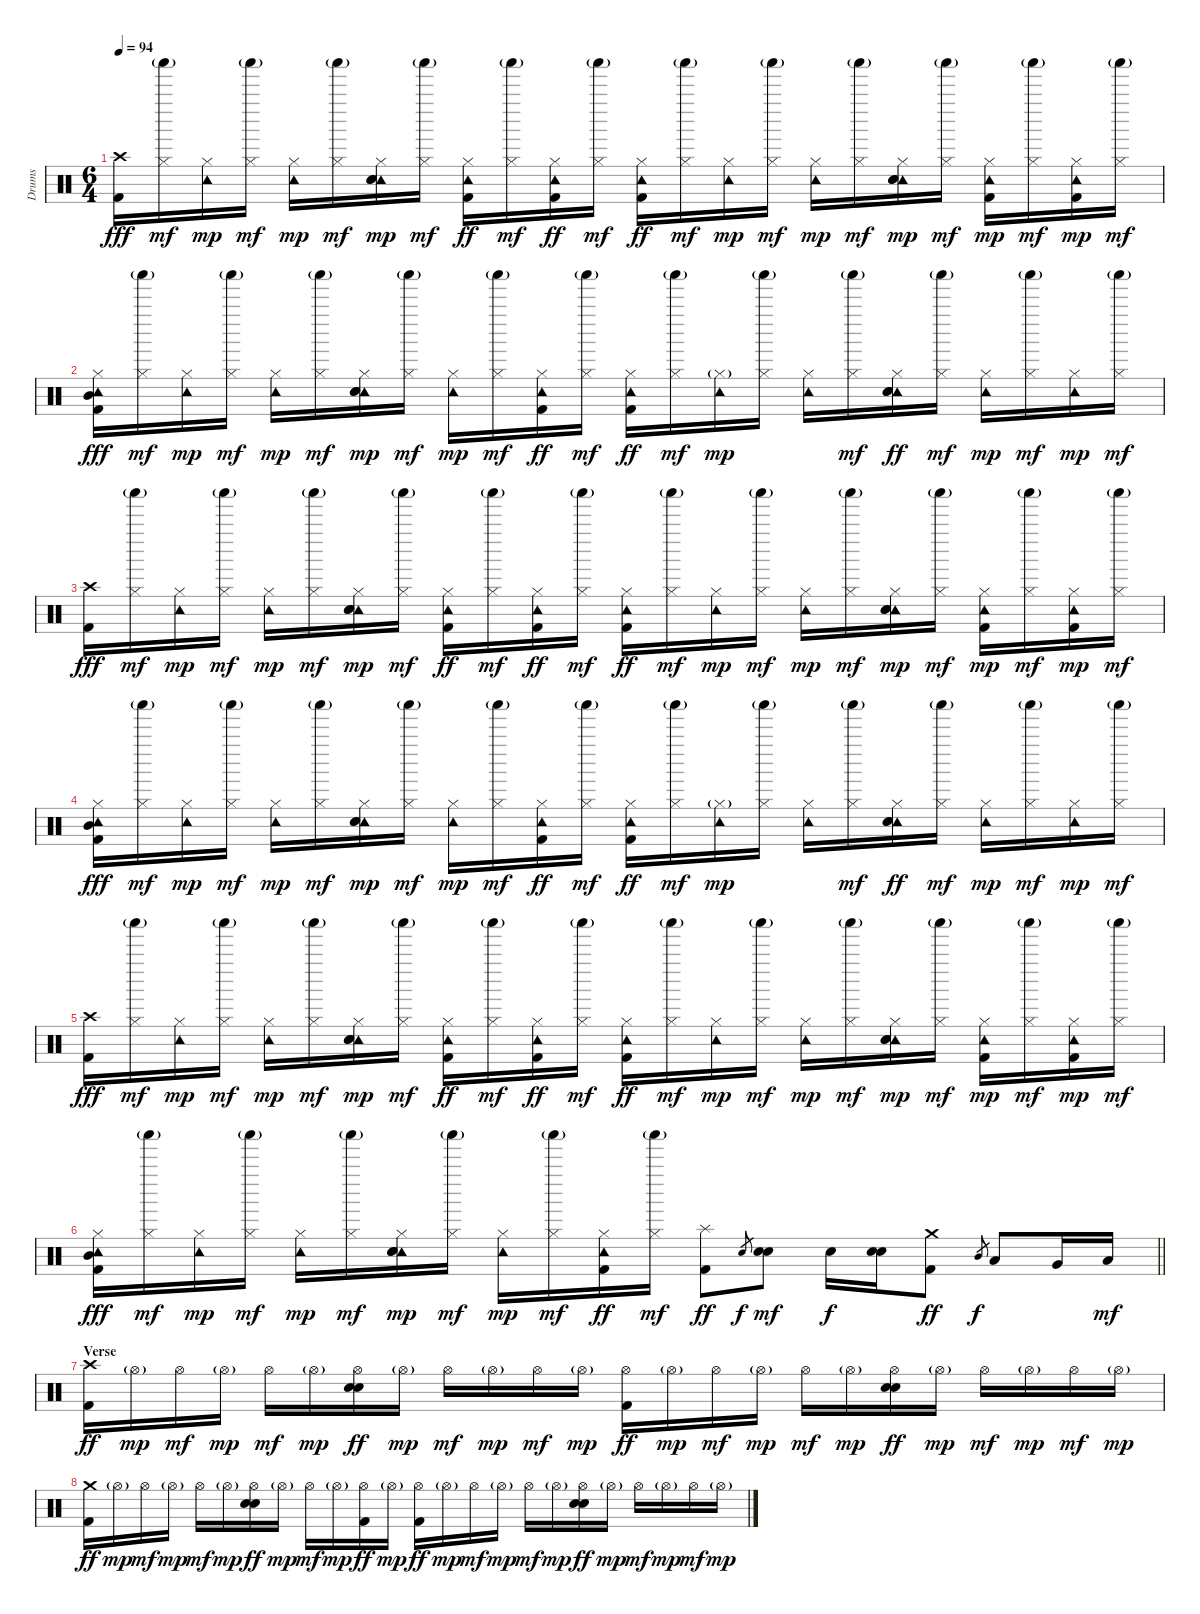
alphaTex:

\track ("Drums" "Drums") {instrument percussion}
\staff {score}
\articulation defaults
\ts (6 4)
\tempo 94
\clef neutral
\ks c
("Crash high (hit)" "Kick (hit) 2").16{dy fff} ("Shaker (hit)"{g} "Hi-Hat (closed)").16{dy mf} ("Hi-Hat (closed)" "Tambourine (hit)").16{dy mp} ("Shaker (hit)"{g} "Hi-Hat (closed)").16{dy mf} ("Hi-Hat (closed)" "Tambourine (hit)").16{dy mp} ("Shaker (hit)"{g} "Hi-Hat (closed)").16{dy mf} ("Hi-Hat (closed)" "Tambourine (hit)" "Electric Snare (hit)" "Metronome (bell)").16{dy mp} ("Shaker (hit)"{g} "Hi-Hat (closed)").16{dy mf} ("Hi-Hat (closed)" "Tambourine (hit)" "Kick (hit) 2").16{dy ff} ("Shaker (hit)"{g} "Hi-Hat (closed)").16{dy mf} ("Hi-Hat (closed)" "Tambourine (hit)" "Kick (hit) 2").16{dy ff} ("Shaker (hit)"{g} "Hi-Hat (closed)").16{dy mf} ("Hi-Hat (closed)" "Tambourine (hit)" "Kick (hit) 2").16{dy ff} ("Shaker (hit)"{g} "Hi-Hat (closed)").16{dy mf} ("Hi-Hat (closed)" "Tambourine (hit)").16{dy mp} ("Shaker (hit)"{g} "Hi-Hat (closed)").16{dy mf} ("Hi-Hat (closed)" "Tambourine (hit)").16{dy mp} ("Shaker (hit)"{g} "Hi-Hat (closed)").16{dy mf} ("Hi-Hat (closed)" "Tambourine (hit)" "Electric Snare (hit)" "Metronome (bell)").16{dy mp} ("Shaker (hit)"{g} "Hi-Hat (closed)").16{dy mf} ("Hi-Hat (closed)" "Tambourine (hit)" "Kick (hit) 2").16{dy mp} ("Shaker (hit)"{g} "Hi-Hat (closed)").16{dy mf} ("Hi-Hat (closed)" "Tambourine (hit)" "Kick (hit) 2").16{dy mp} ("Shaker (hit)"{g} "Hi-Hat (closed)").16{dy mf} |
("Hi-Hat (closed)" "Tambourine (hit)" "Mid Tom (hit)" "Kick (hit) 2").16{dy fff} ("Shaker (hit)"{g} "Hi-Hat (closed)").16{dy mf} ("Hi-Hat (closed)" "Tambourine (hit)").16{dy mp} ("Shaker (hit)"{g} "Hi-Hat (closed)").16{dy mf} ("Hi-Hat (closed)" "Tambourine (hit)").16{dy mp} ("Shaker (hit)"{g} "Hi-Hat (closed)").16{dy mf} ("Hi-Hat (closed)" "Tambourine (hit)" "Electric Snare (hit)" "Metronome (bell)").16{dy mp} ("Shaker (hit)"{g} "Hi-Hat (closed)").16{dy mf} ("Hi-Hat (closed)" "Tambourine (hit)").16{dy mp} ("Shaker (hit)"{g} "Hi-Hat (closed)").16{dy mf} ("Hi-Hat (closed)" "Tambourine (hit)" "Kick (hit) 2").16{dy ff} ("Shaker (hit)"{g} "Hi-Hat (closed)").16{dy mf} ("Hi-Hat (closed)" "Tambourine (hit)" "Kick (hit) 2").16{dy ff} ("Shaker (hit)"{g} "Hi-Hat (closed)").16{dy mf} ("Hi-Hat (closed)"{g} "Tambourine (hit)").16{dy mp} ("Shaker (hit)"{g} "Hi-Hat (closed)").16 ("Hi-Hat (closed)" "Tambourine (hit)").16 ("Shaker (hit)"{g} "Hi-Hat (closed)").16{dy mf} ("Hi-Hat (closed)" "Tambourine (hit)" "Electric Snare (hit)" "Metronome (bell)").16{dy ff} ("Shaker (hit)"{g} "Hi-Hat (closed)").16{dy mf} ("Hi-Hat (closed)" "Tambourine (hit)").16{dy mp} ("Shaker (hit)"{g} "Hi-Hat (closed)").16{dy mf} ("Hi-Hat (closed)" "Tambourine (hit)").16{dy mp} ("Shaker (hit)"{g} "Hi-Hat (closed)").16{dy mf} |
("Crash high (hit)" "Kick (hit) 2").16{dy fff} ("Shaker (hit)"{g} "Hi-Hat (closed)").16{dy mf} ("Hi-Hat (closed)" "Tambourine (hit)").16{dy mp} ("Shaker (hit)"{g} "Hi-Hat (closed)").16{dy mf} ("Hi-Hat (closed)" "Tambourine (hit)").16{dy mp} ("Shaker (hit)"{g} "Hi-Hat (closed)").16{dy mf} ("Hi-Hat (closed)" "Tambourine (hit)" "Electric Snare (hit)" "Metronome (bell)").16{dy mp} ("Shaker (hit)"{g} "Hi-Hat (closed)").16{dy mf} ("Hi-Hat (closed)" "Tambourine (hit)" "Kick (hit) 2").16{dy ff} ("Shaker (hit)"{g} "Hi-Hat (closed)").16{dy mf} ("Hi-Hat (closed)" "Tambourine (hit)" "Kick (hit) 2").16{dy ff} ("Shaker (hit)"{g} "Hi-Hat (closed)").16{dy mf} ("Hi-Hat (closed)" "Tambourine (hit)" "Kick (hit) 2").16{dy ff} ("Shaker (hit)"{g} "Hi-Hat (closed)").16{dy mf} ("Hi-Hat (closed)" "Tambourine (hit)").16{dy mp} ("Shaker (hit)"{g} "Hi-Hat (closed)").16{dy mf} ("Hi-Hat (closed)" "Tambourine (hit)").16{dy mp} ("Shaker (hit)"{g} "Hi-Hat (closed)").16{dy mf} ("Hi-Hat (closed)" "Tambourine (hit)" "Electric Snare (hit)" "Metronome (bell)").16{dy mp} ("Shaker (hit)"{g} "Hi-Hat (closed)").16{dy mf} ("Hi-Hat (closed)" "Tambourine (hit)" "Kick (hit) 2").16{dy mp} ("Shaker (hit)"{g} "Hi-Hat (closed)").16{dy mf} ("Hi-Hat (closed)" "Tambourine (hit)" "Kick (hit) 2").16{dy mp} ("Shaker (hit)"{g} "Hi-Hat (closed)").16{dy mf} |
("Hi-Hat (closed)" "Tambourine (hit)" "Mid Tom (hit)" "Kick (hit) 2").16{dy fff} ("Shaker (hit)"{g} "Hi-Hat (closed)").16{dy mf} ("Hi-Hat (closed)" "Tambourine (hit)").16{dy mp} ("Shaker (hit)"{g} "Hi-Hat (closed)").16{dy mf} ("Hi-Hat (closed)" "Tambourine (hit)").16{dy mp} ("Shaker (hit)"{g} "Hi-Hat (closed)").16{dy mf} ("Hi-Hat (closed)" "Tambourine (hit)" "Electric Snare (hit)" "Metronome (bell)").16{dy mp} ("Shaker (hit)"{g} "Hi-Hat (closed)").16{dy mf} ("Hi-Hat (closed)" "Tambourine (hit)").16{dy mp} ("Shaker (hit)"{g} "Hi-Hat (closed)").16{dy mf} ("Hi-Hat (closed)" "Tambourine (hit)" "Kick (hit) 2").16{dy ff} ("Shaker (hit)"{g} "Hi-Hat (closed)").16{dy mf} ("Hi-Hat (closed)" "Tambourine (hit)" "Kick (hit) 2").16{dy ff} ("Shaker (hit)"{g} "Hi-Hat (closed)").16{dy mf} ("Hi-Hat (closed)"{g} "Tambourine (hit)").16{dy mp} ("Shaker (hit)"{g} "Hi-Hat (closed)").16 ("Hi-Hat (closed)" "Tambourine (hit)").16 ("Shaker (hit)"{g} "Hi-Hat (closed)").16{dy mf} ("Hi-Hat (closed)" "Tambourine (hit)" "Electric Snare (hit)" "Metronome (bell)").16{dy ff} ("Shaker (hit)"{g} "Hi-Hat (closed)").16{dy mf} ("Hi-Hat (closed)" "Tambourine (hit)").16{dy mp} ("Shaker (hit)"{g} "Hi-Hat (closed)").16{dy mf} ("Hi-Hat (closed)" "Tambourine (hit)").16{dy mp} ("Shaker (hit)"{g} "Hi-Hat (closed)").16{dy mf} |
("Crash high (hit)" "Kick (hit) 2").16{dy fff} ("Shaker (hit)"{g} "Hi-Hat (closed)").16{dy mf} ("Hi-Hat (closed)" "Tambourine (hit)").16{dy mp} ("Shaker (hit)"{g} "Hi-Hat (closed)").16{dy mf} ("Hi-Hat (closed)" "Tambourine (hit)").16{dy mp} ("Shaker (hit)"{g} "Hi-Hat (closed)").16{dy mf} ("Hi-Hat (closed)" "Tambourine (hit)" "Electric Snare (hit)" "Metronome (bell)").16{dy mp} ("Shaker (hit)"{g} "Hi-Hat (closed)").16{dy mf} ("Hi-Hat (closed)" "Tambourine (hit)" "Kick (hit) 2").16{dy ff} ("Shaker (hit)"{g} "Hi-Hat (closed)").16{dy mf} ("Hi-Hat (closed)" "Tambourine (hit)" "Kick (hit) 2").16{dy ff} ("Shaker (hit)"{g} "Hi-Hat (closed)").16{dy mf} ("Hi-Hat (closed)" "Tambourine (hit)" "Kick (hit) 2").16{dy ff} ("Shaker (hit)"{g} "Hi-Hat (closed)").16{dy mf} ("Hi-Hat (closed)" "Tambourine (hit)").16{dy mp} ("Shaker (hit)"{g} "Hi-Hat (closed)").16{dy mf} ("Hi-Hat (closed)" "Tambourine (hit)").16{dy mp} ("Shaker (hit)"{g} "Hi-Hat (closed)").16{dy mf} ("Hi-Hat (closed)" "Tambourine (hit)" "Electric Snare (hit)" "Metronome (bell)").16{dy mp} ("Shaker (hit)"{g} "Hi-Hat (closed)").16{dy mf} ("Hi-Hat (closed)" "Tambourine (hit)" "Kick (hit) 2").16{dy mp} ("Shaker (hit)"{g} "Hi-Hat (closed)").16{dy mf} ("Hi-Hat (closed)" "Tambourine (hit)" "Kick (hit) 2").16{dy mp} ("Shaker (hit)"{g} "Hi-Hat (closed)").16{dy mf} |
\barLineRight lightlight
("Hi-Hat (closed)" "Tambourine (hit)" "Mid Tom (hit)" "Kick (hit) 2").16{dy fff} ("Shaker (hit)"{g} "Hi-Hat (closed)").16{dy mf} ("Hi-Hat (closed)" "Tambourine (hit)").16{dy mp} ("Shaker (hit)"{g} "Hi-Hat (closed)").16{dy mf} ("Hi-Hat (closed)" "Tambourine (hit)").16{dy mp} ("Shaker (hit)"{g} "Hi-Hat (closed)").16{dy mf} ("Hi-Hat (closed)" "Tambourine (hit)" "Electric Snare (hit)" "Metronome (bell)").16{dy mp} ("Shaker (hit)"{g} "Hi-Hat (closed)").16{dy mf} ("Hi-Hat (closed)" "Tambourine (hit)").16{dy mp} ("Shaker (hit)"{g} "Hi-Hat (closed)").16{dy mf} ("Hi-Hat (closed)" "Tambourine (hit)" "Kick (hit) 2").16{dy ff} ("Shaker (hit)"{g} "Hi-Hat (closed)").16{dy mf} ("Splash (hit)" "Kick (hit) 2").8{dy ff} "Electric Snare (hit)".8{gr dy f} ("Electric Snare (hit)" "Metronome (bell)").8{dy mf} "Electric Snare (hit)".16{dy f} ("Electric Snare (hit)" "Metronome (bell)").16 ("Crash medium (hit)" "Kick (hit) 2").8{dy ff} "Mid Tom (hit)".8{gr dy f} "Low Tom (hit)".8 "Very Low Tom (hit)".16 "Low Floor Tom (hit)".16{dy mf} |
\section ("" "Verse")
("Crash high (hit)" "Kick (hit) 2").16{dy ff} "Hi-Hat (open)"{g}.16{dy mp} "Hi-Hat (open)".16{dy mf} "Hi-Hat (open)"{g}.16{dy mp} "Hi-Hat (open)".16{dy mf} "Hi-Hat (open)"{g}.16{dy mp} ("Hi-Hat (open)" "Electric Snare (hit)" "Metronome (bell)").16{dy ff} "Hi-Hat (open)"{g}.16{dy mp} "Hi-Hat (open)".16{dy mf} "Hi-Hat (open)"{g}.16{dy mp} "Hi-Hat (open)".16{dy mf} "Hi-Hat (open)"{g}.16{dy mp} ("Hi-Hat (open)" "Kick (hit) 2").16{dy ff} "Hi-Hat (open)"{g}.16{dy mp} "Hi-Hat (open)".16{dy mf} "Hi-Hat (open)"{g}.16{dy mp} "Hi-Hat (open)".16{dy mf} "Hi-Hat (open)"{g}.16{dy mp} ("Hi-Hat (open)" "Electric Snare (hit)" "Metronome (bell)").16{dy ff} "Hi-Hat (open)"{g}.16{dy mp} "Hi-Hat (open)".16{dy mf} "Hi-Hat (open)"{g}.16{dy mp} "Hi-Hat (open)".16{dy mf} "Hi-Hat (open)"{g}.16{dy mp} |
("Crash medium (hit)" "Kick (hit) 2").16{dy ff} "Hi-Hat (open)"{g}.16{dy mp} "Hi-Hat (open)".16{dy mf} "Hi-Hat (open)"{g}.16{dy mp} "Hi-Hat (open)".16{dy mf} "Hi-Hat (open)"{g}.16{dy mp} ("Hi-Hat (open)" "Electric Snare (hit)" "Metronome (bell)").16{dy ff} "Hi-Hat (open)"{g}.16{dy mp} "Hi-Hat (open)".16{dy mf} "Hi-Hat (open)"{g}.16{dy mp} ("Hi-Hat (open)" "Kick (hit) 2").16{dy ff} "Hi-Hat (open)"{g}.16{dy mp} ("Hi-Hat (open)" "Kick (hit) 2").16{dy ff} "Hi-Hat (open)"{g}.16{dy mp} "Hi-Hat (open)".16{dy mf} "Hi-Hat (open)"{g}.16{dy mp} "Hi-Hat (open)".16{dy mf} "Hi-Hat (open)"{g}.16{dy mp} ("Hi-Hat (open)" "Electric Snare (hit)" "Metronome (bell)").16{dy ff} "Hi-Hat (open)"{g}.16{dy mp} "Hi-Hat (open)".16{dy mf} "Hi-Hat (open)"{g}.16{dy mp} "Hi-Hat (open)".16{dy mf} "Hi-Hat (open)"{g}.16{dy mp}
